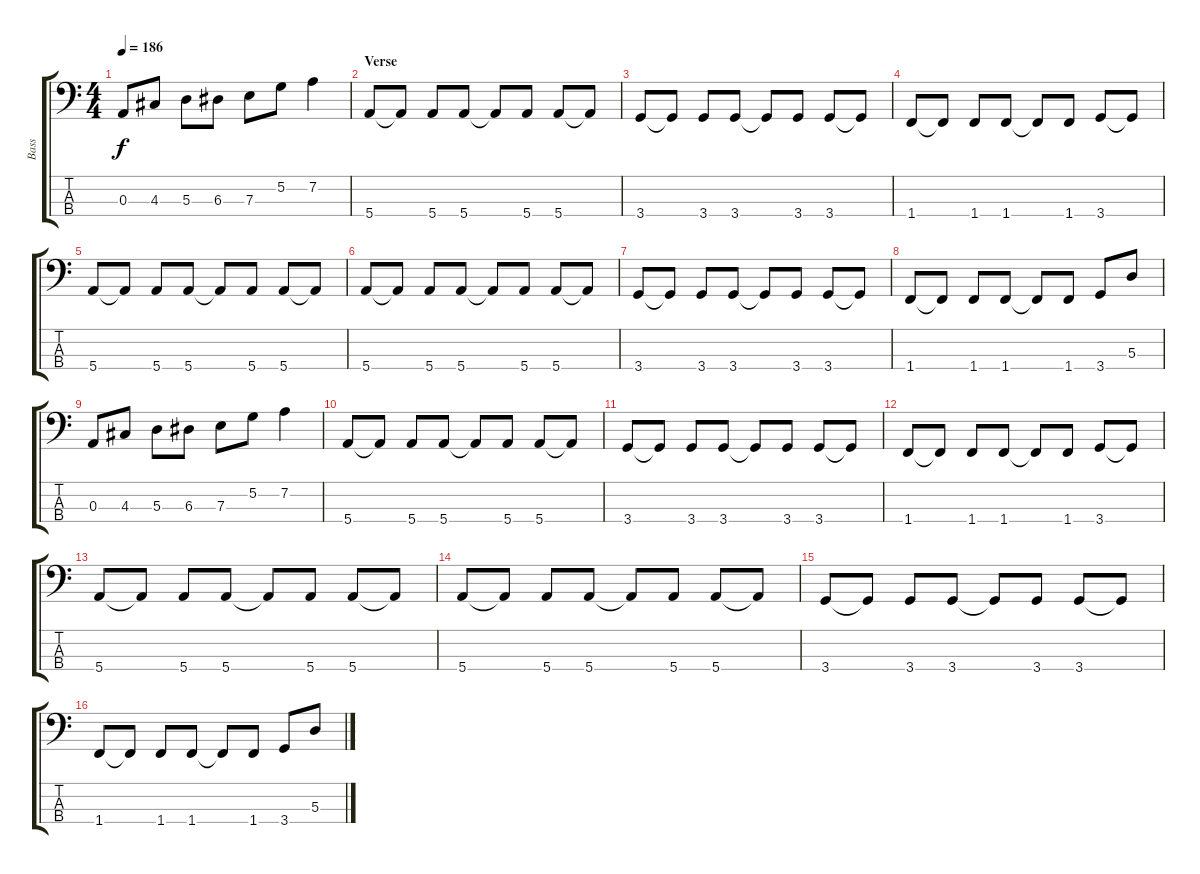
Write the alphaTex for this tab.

\track ("Bass" "Bass") {instrument electricbassfinger}
\staff {score tabs}
\tuning (G2 D2 A1 E1) {hide}
\ts (4 4)
\tempo 186
\clef f4
\ks c
0.3.8{dy f} 4.3.8 5.3.8 6.3.8 7.3.8 5.2.8 7.2.4 |
\section ("" "Verse")
5.4.8 5.4{t}.8 5.4.8 5.4.8 5.4{t}.8 5.4.8 5.4.8 5.4{t}.8 |
3.4.8 3.4{t}.8 3.4.8 3.4.8 3.4{t}.8 3.4.8 3.4.8 3.4{t}.8 |
1.4.8 1.4{t}.8 1.4.8 1.4.8 1.4{t}.8 1.4.8 3.4.8 3.4{t}.8 |
5.4.8 5.4{t}.8 5.4.8 5.4.8 5.4{t}.8 5.4.8 5.4.8 5.4{t}.8 |
5.4.8 5.4{t}.8 5.4.8 5.4.8 5.4{t}.8 5.4.8 5.4.8 5.4{t}.8 |
3.4.8 3.4{t}.8 3.4.8 3.4.8 3.4{t}.8 3.4.8 3.4.8 3.4{t}.8 |
1.4.8 1.4{t}.8 1.4.8 1.4.8 1.4{t}.8 1.4.8 3.4.8 5.3.8 |
0.3.8 4.3.8 5.3.8 6.3.8 7.3.8 5.2.8 7.2.4 |
5.4.8 5.4{t}.8 5.4.8 5.4.8 5.4{t}.8 5.4.8 5.4.8 5.4{t}.8 |
3.4.8 3.4{t}.8 3.4.8 3.4.8 3.4{t}.8 3.4.8 3.4.8 3.4{t}.8 |
1.4.8 1.4{t}.8 1.4.8 1.4.8 1.4{t}.8 1.4.8 3.4.8 3.4{t}.8 |
5.4.8 5.4{t}.8 5.4.8 5.4.8 5.4{t}.8 5.4.8 5.4.8 5.4{t}.8 |
5.4.8 5.4{t}.8 5.4.8 5.4.8 5.4{t}.8 5.4.8 5.4.8 5.4{t}.8 |
3.4.8 3.4{t}.8 3.4.8 3.4.8 3.4{t}.8 3.4.8 3.4.8 3.4{t}.8 |
1.4.8 1.4{t}.8 1.4.8 1.4.8 1.4{t}.8 1.4.8 3.4.8 5.3.8
